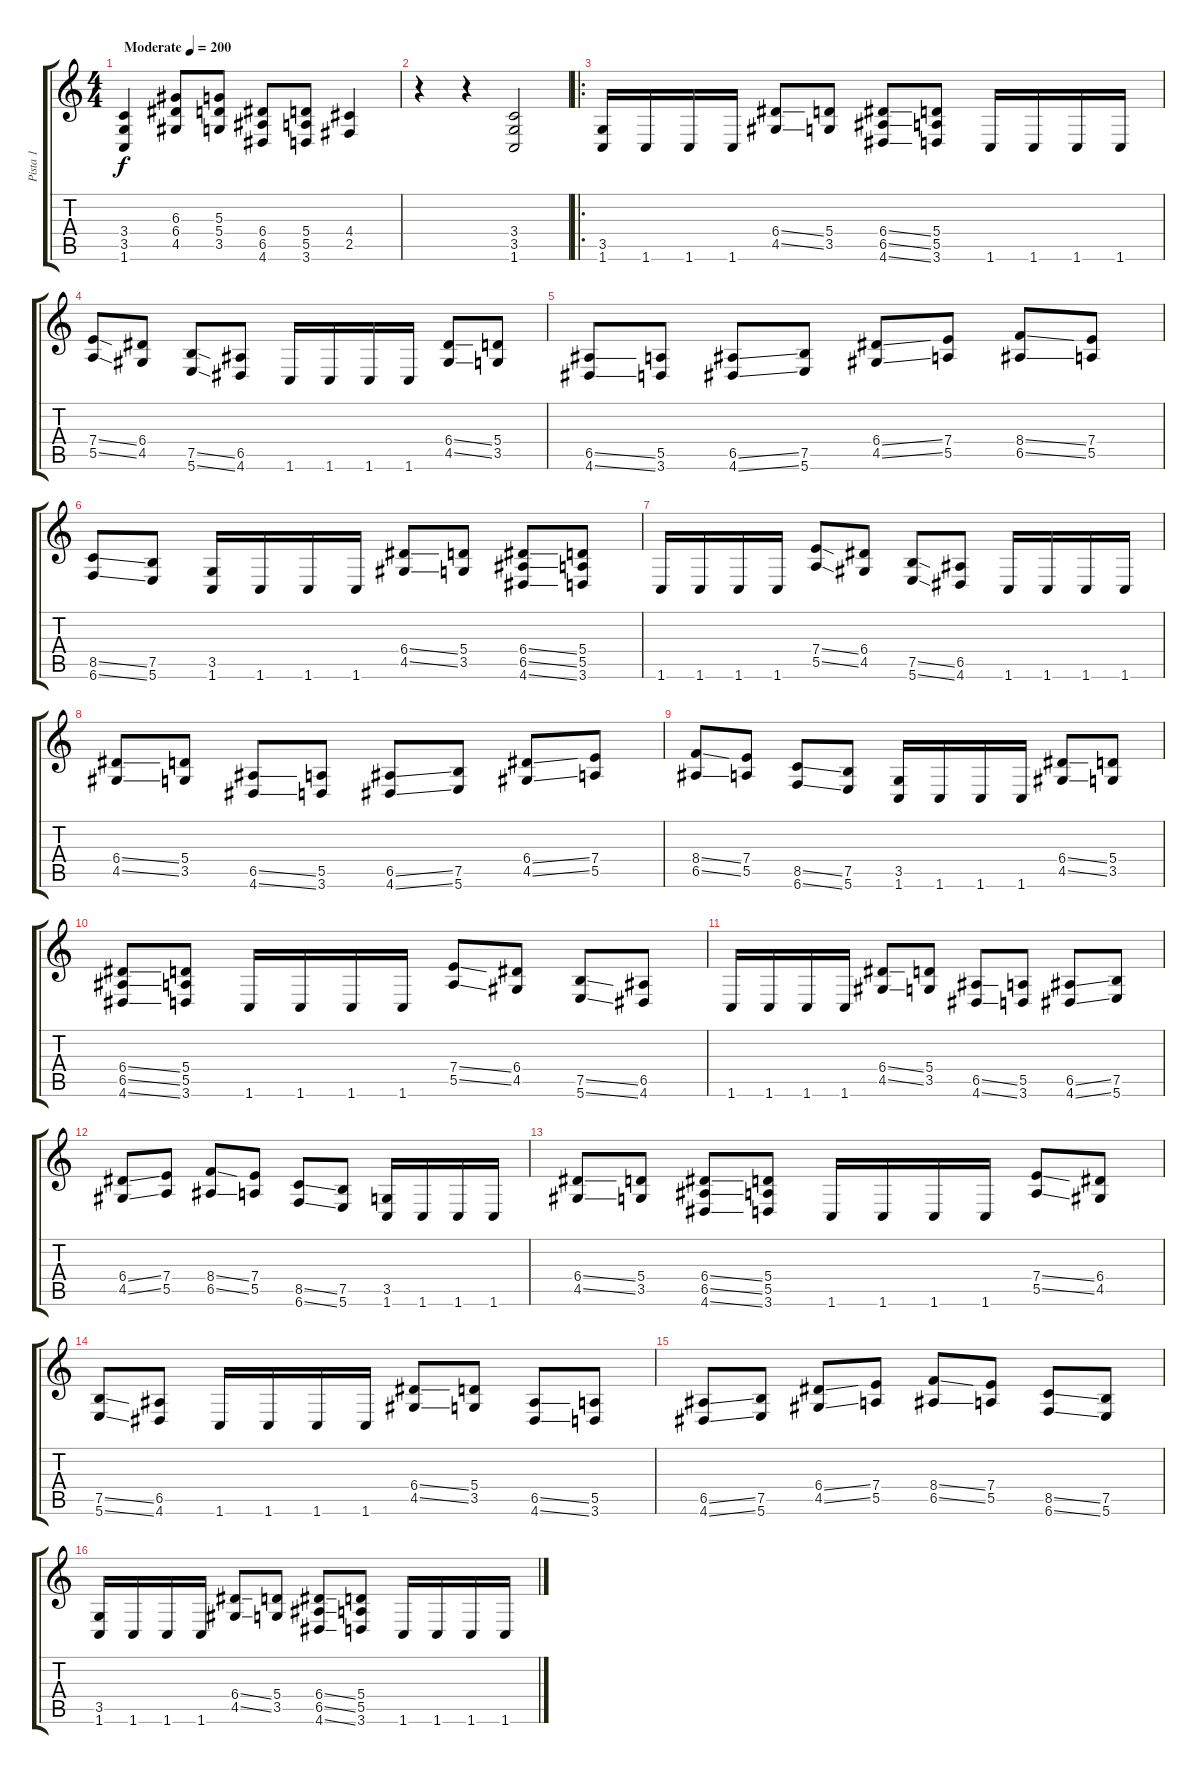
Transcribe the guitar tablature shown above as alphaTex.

\track ("Pista 1" "Pista 1") {instrument distortionguitar}
\staff {score tabs}
\tuning (B3 Gb3 D3 A2 E2 B1) {hide}
\ts (4 4)
\tempo (200 "Moderate")
\clef g2
\ks c
(3.4 3.5 1.6).4{dy f instrument distortionguitar} (6.3 6.4 4.5).8 (5.3 5.4 3.5).8 (6.4 6.5 4.6).8 (5.4 5.5 3.6).8 (4.4 2.5).4 |
r.4 r.4 (3.4 3.5 1.6).2 |
\ro
(3.5 1.6).16 1.6.16 1.6.16 1.6.16 (6.4{ss} 4.5{ss}).8 (5.4 3.5).8 (6.4{ss} 6.5{ss} 4.6{ss}).8 (5.4 5.5 3.6).8 1.6.16 1.6.16 1.6.16 1.6.16 |
(7.4{ss} 5.5{ss}).8 (6.4 4.5).8 (7.5{ss} 5.6{ss}).8 (6.5 4.6).8 1.6.16 1.6.16 1.6.16 1.6.16 (6.4{ss} 4.5{ss}).8 (5.4 3.5).8 |
(6.5{ss} 4.6{ss}).8 (5.5 3.6).8 (6.5{ss} 4.6{ss}).8 (7.5 5.6).8 (6.4{ss} 4.5{ss}).8 (7.4 5.5).8 (8.4{ss} 6.5{ss}).8 (7.4 5.5).8 |
(8.5{ss} 6.6{ss}).8 (7.5 5.6).8 (3.5 1.6).16 1.6.16 1.6.16 1.6.16 (6.4{ss} 4.5{ss}).8 (5.4 3.5).8 (6.4{ss} 6.5{ss} 4.6{ss}).8 (5.4 5.5 3.6).8 |
1.6.16 1.6.16 1.6.16 1.6.16 (7.4{ss} 5.5{ss}).8 (6.4 4.5).8 (7.5{ss} 5.6{ss}).8 (6.5 4.6).8 1.6.16 1.6.16 1.6.16 1.6.16 |
(6.4{ss} 4.5{ss}).8 (5.4 3.5).8 (6.5{ss} 4.6{ss}).8 (5.5 3.6).8 (6.5{ss} 4.6{ss}).8 (7.5 5.6).8 (6.4{ss} 4.5{ss}).8 (7.4 5.5).8 |
(8.4{ss} 6.5{ss}).8 (7.4 5.5).8 (8.5{ss} 6.6{ss}).8 (7.5 5.6).8 (3.5 1.6).16 1.6.16 1.6.16 1.6.16 (6.4{ss} 4.5{ss}).8 (5.4 3.5).8 |
(6.4{ss} 6.5{ss} 4.6{ss}).8 (5.4 5.5 3.6).8 1.6.16 1.6.16 1.6.16 1.6.16 (7.4{ss} 5.5{ss}).8 (6.4 4.5).8 (7.5{ss} 5.6{ss}).8 (6.5 4.6).8 |
1.6.16 1.6.16 1.6.16 1.6.16 (6.4{ss} 4.5{ss}).8 (5.4 3.5).8 (6.5{ss} 4.6{ss}).8 (5.5 3.6).8 (6.5{ss} 4.6{ss}).8 (7.5 5.6).8 |
(6.4{ss} 4.5{ss}).8 (7.4 5.5).8 (8.4{ss} 6.5{ss}).8 (7.4 5.5).8 (8.5{ss} 6.6{ss}).8 (7.5 5.6).8 (3.5 1.6).16 1.6.16 1.6.16 1.6.16 |
(6.4{ss} 4.5{ss}).8 (5.4 3.5).8 (6.4{ss} 6.5{ss} 4.6{ss}).8 (5.4 5.5 3.6).8 1.6.16 1.6.16 1.6.16 1.6.16 (7.4{ss} 5.5{ss}).8 (6.4 4.5).8 |
(7.5{ss} 5.6{ss}).8 (6.5 4.6).8 1.6.16 1.6.16 1.6.16 1.6.16 (6.4{ss} 4.5{ss}).8 (5.4 3.5).8 (6.5{ss} 4.6{ss}).8 (5.5 3.6).8 |
(6.5{ss} 4.6{ss}).8 (7.5 5.6).8 (6.4{ss} 4.5{ss}).8 (7.4 5.5).8 (8.4{ss} 6.5{ss}).8 (7.4 5.5).8 (8.5{ss} 6.6{ss}).8 (7.5 5.6).8 |
(3.5 1.6).16 1.6.16 1.6.16 1.6.16 (6.4{ss} 4.5{ss}).8 (5.4 3.5).8 (6.4{ss} 6.5{ss} 4.6{ss}).8 (5.4 5.5 3.6).8 1.6.16 1.6.16 1.6.16 1.6.16
